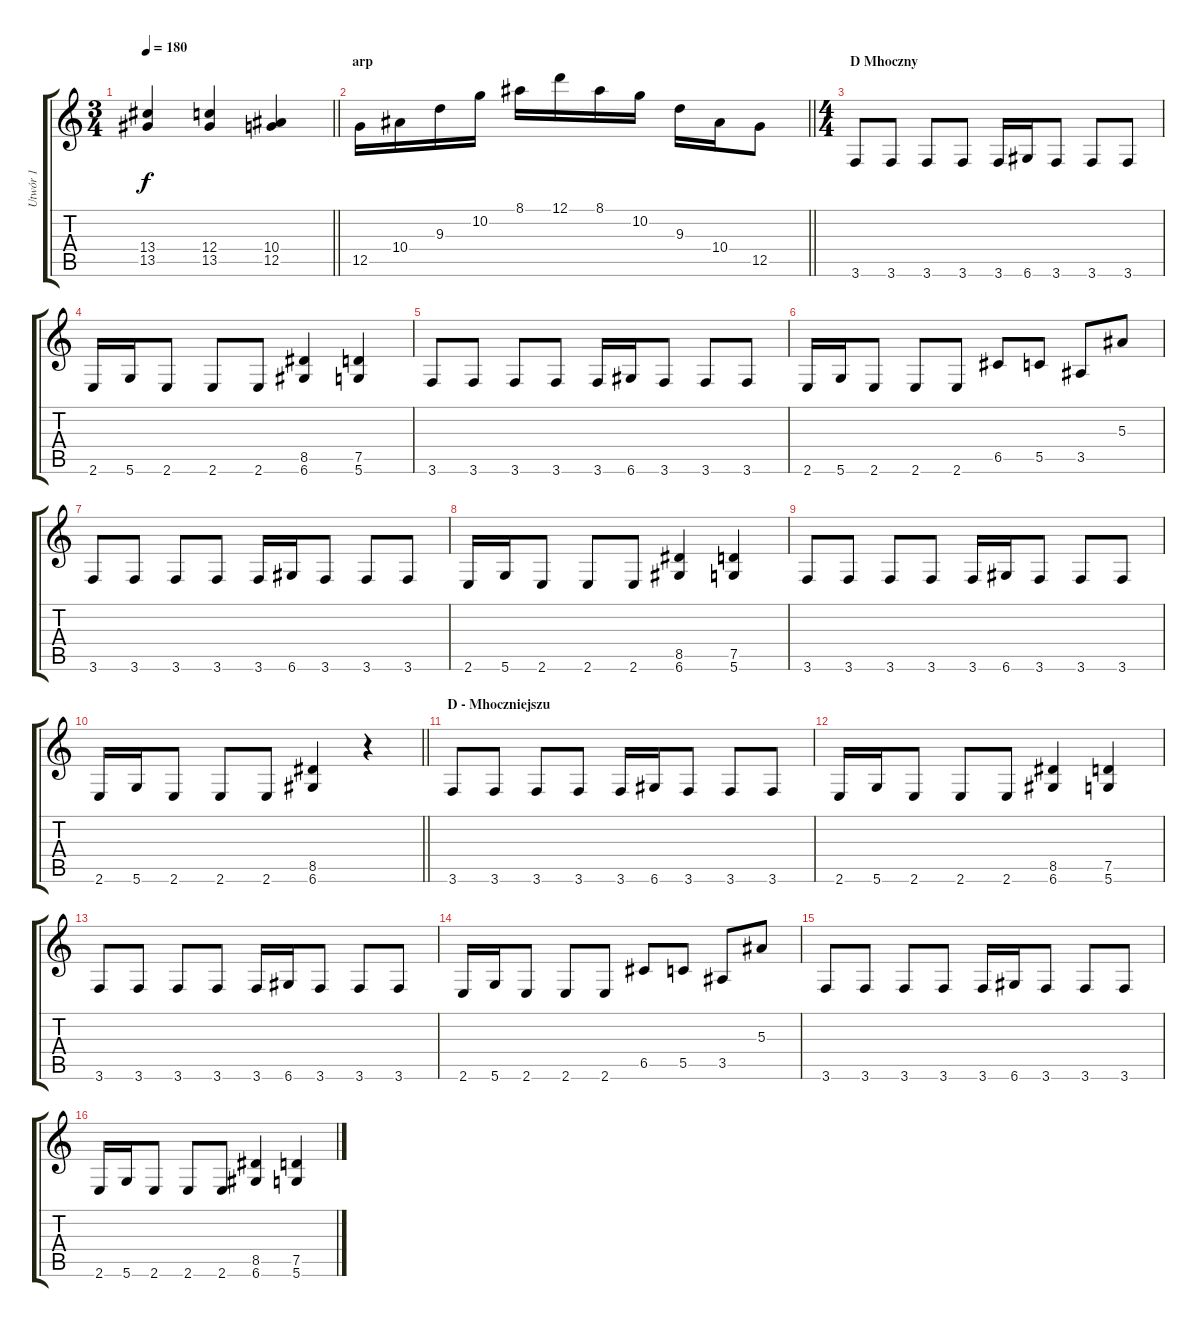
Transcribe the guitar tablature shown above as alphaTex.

\track ("Utwór 1" "Utwór 1") {instrument distortionguitar}
\staff {score tabs}
\tuning (D4 A3 F3 C3 G2 D2) {hide}
\ts (3 4)
\tempo 180
\clef g2
\barLineRight lightlight
\ks c
(13.4 13.5).4{dy f} (12.4 13.5).4 (10.4 12.5).4 |
\section ("" "arp")
\barLineRight lightlight
12.5.16 10.4.16 9.3.16 10.2.16 8.1.16 12.1.16 8.1.16 10.2.16 9.3.16 10.4.16 12.5.8 |
\ts (4 4)
\section ("" "D Mhoczny")
3.6.8 3.6.8 3.6.8 3.6.8 3.6.16 6.6.16 3.6.8 3.6.8 3.6.8 |
2.6.16 5.6.16 2.6.8 2.6.8 2.6.8 (8.5 6.6).4 (7.5 5.6).4 |
3.6.8 3.6.8 3.6.8 3.6.8 3.6.16 6.6.16 3.6.8 3.6.8 3.6.8 |
2.6.16 5.6.16 2.6.8 2.6.8 2.6.8 6.5.8 5.5.8 3.5.8 5.3.8 |
3.6.8 3.6.8 3.6.8 3.6.8 3.6.16 6.6.16 3.6.8 3.6.8 3.6.8 |
2.6.16 5.6.16 2.6.8 2.6.8 2.6.8 (8.5 6.6).4 (7.5 5.6).4 |
3.6.8 3.6.8 3.6.8 3.6.8 3.6.16 6.6.16 3.6.8 3.6.8 3.6.8 |
\barLineRight lightlight
2.6.16 5.6.16 2.6.8 2.6.8 2.6.8 (8.5 6.6).4 r.4 |
\section ("" "D - Mhoczniejszu")
3.6.8 3.6.8 3.6.8 3.6.8 3.6.16 6.6.16 3.6.8 3.6.8 3.6.8 |
2.6.16 5.6.16 2.6.8 2.6.8 2.6.8 (8.5 6.6).4 (7.5 5.6).4 |
3.6.8 3.6.8 3.6.8 3.6.8 3.6.16 6.6.16 3.6.8 3.6.8 3.6.8 |
2.6.16 5.6.16 2.6.8 2.6.8 2.6.8 6.5.8 5.5.8 3.5.8 5.3.8 |
3.6.8 3.6.8 3.6.8 3.6.8 3.6.16 6.6.16 3.6.8 3.6.8 3.6.8 |
2.6.16 5.6.16 2.6.8 2.6.8 2.6.8 (8.5 6.6).4 (7.5 5.6).4
